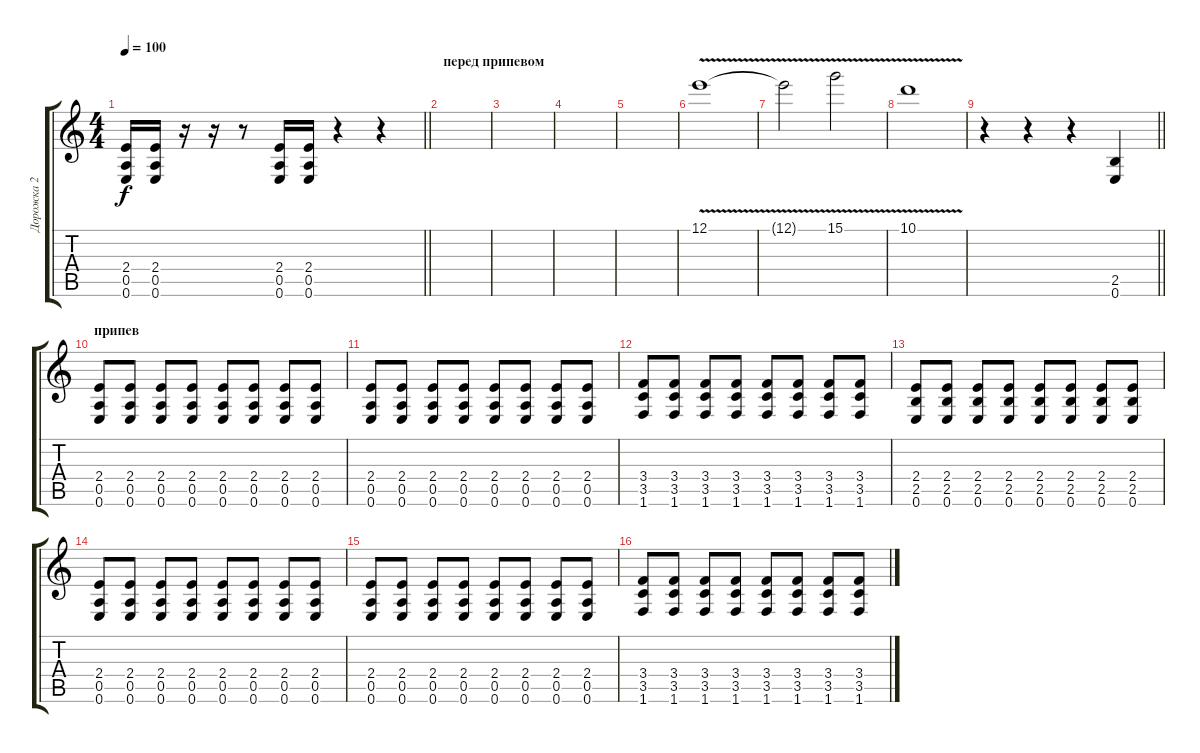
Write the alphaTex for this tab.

\track ("Дорожка 2" "Дорожка 2") {instrument distortionguitar}
\staff {score tabs}
\tuning (E4 B3 G3 D3 A2 E2) {hide}
\ts (4 4)
\tempo 100
\clef g2
\barLineRight lightlight
\ks c
(2.4 0.5 0.6).16{dy f} (2.4 0.5 0.6).16 r.16 r.16 r.8 (2.4 0.5 0.6).16 (2.4 0.5 0.6).16 r.4 r.4 |
\section ("" "перед припевом ")
|
|
|
|
12.1{v}.1{instrument electricguitarclean} |
12.1{t}.2 15.1{v}.2 |
10.1{v}.1 |
\barLineRight lightlight
r.4 r.4 r.4 (2.5 0.6).4{instrument distortionguitar} |
\section ("" "припев")
(2.4 0.5 0.6).8 (2.4 0.5 0.6).8 (2.4 0.5 0.6).8 (2.4 0.5 0.6).8 (2.4 0.5 0.6).8 (2.4 0.5 0.6).8 (2.4 0.5 0.6).8 (2.4 0.5 0.6).8 |
(2.4 0.5 0.6).8 (2.4 0.5 0.6).8 (2.4 0.5 0.6).8 (2.4 0.5 0.6).8 (2.4 0.5 0.6).8 (2.4 0.5 0.6).8 (2.4 0.5 0.6).8 (2.4 0.5 0.6).8 |
(3.4 3.5 1.6).8 (3.4 3.5 1.6).8 (3.4 3.5 1.6).8 (3.4 3.5 1.6).8 (3.4 3.5 1.6).8 (3.4 3.5 1.6).8 (3.4 3.5 1.6).8 (3.4 3.5 1.6).8 |
(2.4 2.5 0.6).8 (2.4 2.5 0.6).8 (2.4 2.5 0.6).8 (2.4 2.5 0.6).8 (2.4 2.5 0.6).8 (2.4 2.5 0.6).8 (2.4 2.5 0.6).8 (2.4 2.5 0.6).8 |
(2.4 0.5 0.6).8 (2.4 0.5 0.6).8 (2.4 0.5 0.6).8 (2.4 0.5 0.6).8 (2.4 0.5 0.6).8 (2.4 0.5 0.6).8 (2.4 0.5 0.6).8 (2.4 0.5 0.6).8 |
(2.4 0.5 0.6).8 (2.4 0.5 0.6).8 (2.4 0.5 0.6).8 (2.4 0.5 0.6).8 (2.4 0.5 0.6).8 (2.4 0.5 0.6).8 (2.4 0.5 0.6).8 (2.4 0.5 0.6).8 |
(3.4 3.5 1.6).8 (3.4 3.5 1.6).8 (3.4 3.5 1.6).8 (3.4 3.5 1.6).8 (3.4 3.5 1.6).8 (3.4 3.5 1.6).8 (3.4 3.5 1.6).8 (3.4 3.5 1.6).8
